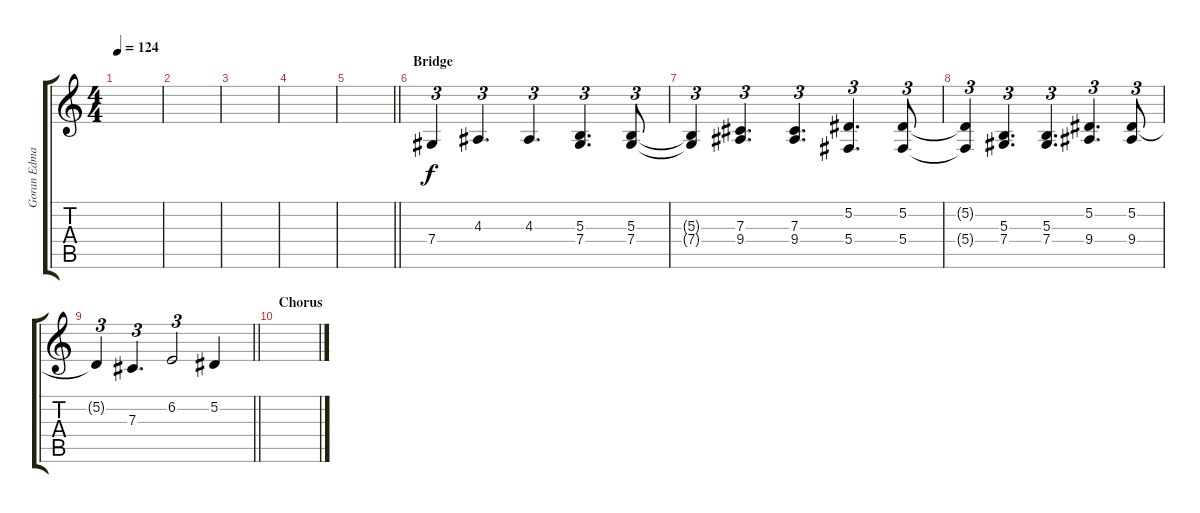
\track ("Goran Edman" "Goran Edma") {instrument choiraahs}
\staff {score tabs}
\tuning (Eb4 Bb3 Gb3 Db3 Ab2 Eb2) {hide}
\ts (4 4)
\tempo 124
\clef g2
\ks c
|
|
|
|
\barLineRight lightlight
|
\section ("" "Bridge")
7.4.4{tu (3 2)} 4.3.4{d tu (3 2)} 4.3.4{d tu (3 2)} (5.3 7.4).4{d tu (3 2)} (5.3 7.4).8{tu (3 2)} |
(5.3{t} 7.4{t}).4{tu (3 2)} (7.3 9.4).4{d tu (3 2)} (7.3 9.4).4{d tu (3 2)} (5.2 5.4).4{d tu (3 2)} (5.2 5.4).8{tu (3 2)} |
(5.2{t} 5.4{t}).4{tu (3 2)} (5.3 7.4).4{d tu (3 2)} (5.3 7.4).4{d tu (3 2)} (5.2 9.4).4{d tu (3 2)} (5.2 9.4).8{tu (3 2)} |
\barLineRight lightlight
5.2{t}.4{tu (3 2)} 7.3.4{d tu (3 2)} 6.2.2{tu (3 2)} 5.2.4 |
\section ("" "Chorus")
